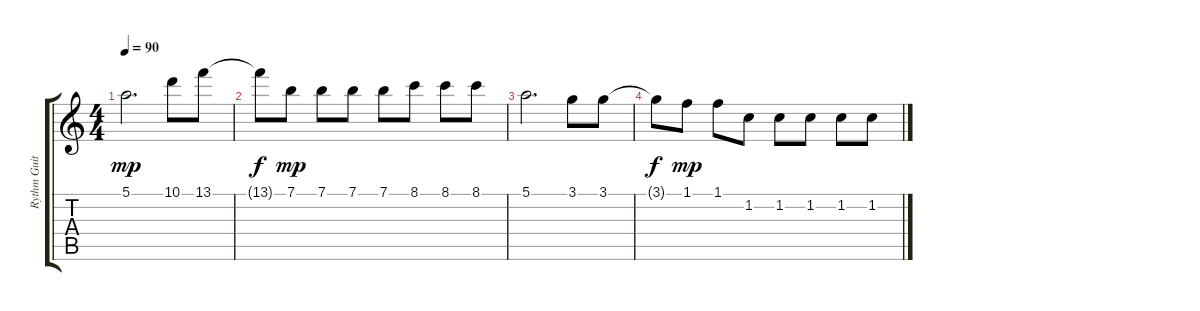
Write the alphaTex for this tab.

\track ("Rythm Guitar" "Rythm Guit") {instrument electricguitarclean}
\staff {score tabs}
\tuning (E4 B3 G3 D3 A2 E2) {hide}
\ts (4 4)
\tempo 90
\clef g2
\ks c
5.1.2{d dy mp} 10.1.8 13.1.8 |
13.1{t}.8{dy f} 7.1.8{dy mp} 7.1.8 7.1.8 7.1.8 8.1.8 8.1.8 8.1.8 |
5.1.2{d} 3.1.8 3.1.8 |
3.1{t}.8{dy f} 1.1.8{dy mp} 1.1.8 1.2.8 1.2.8 1.2.8 1.2.8 1.2.8
